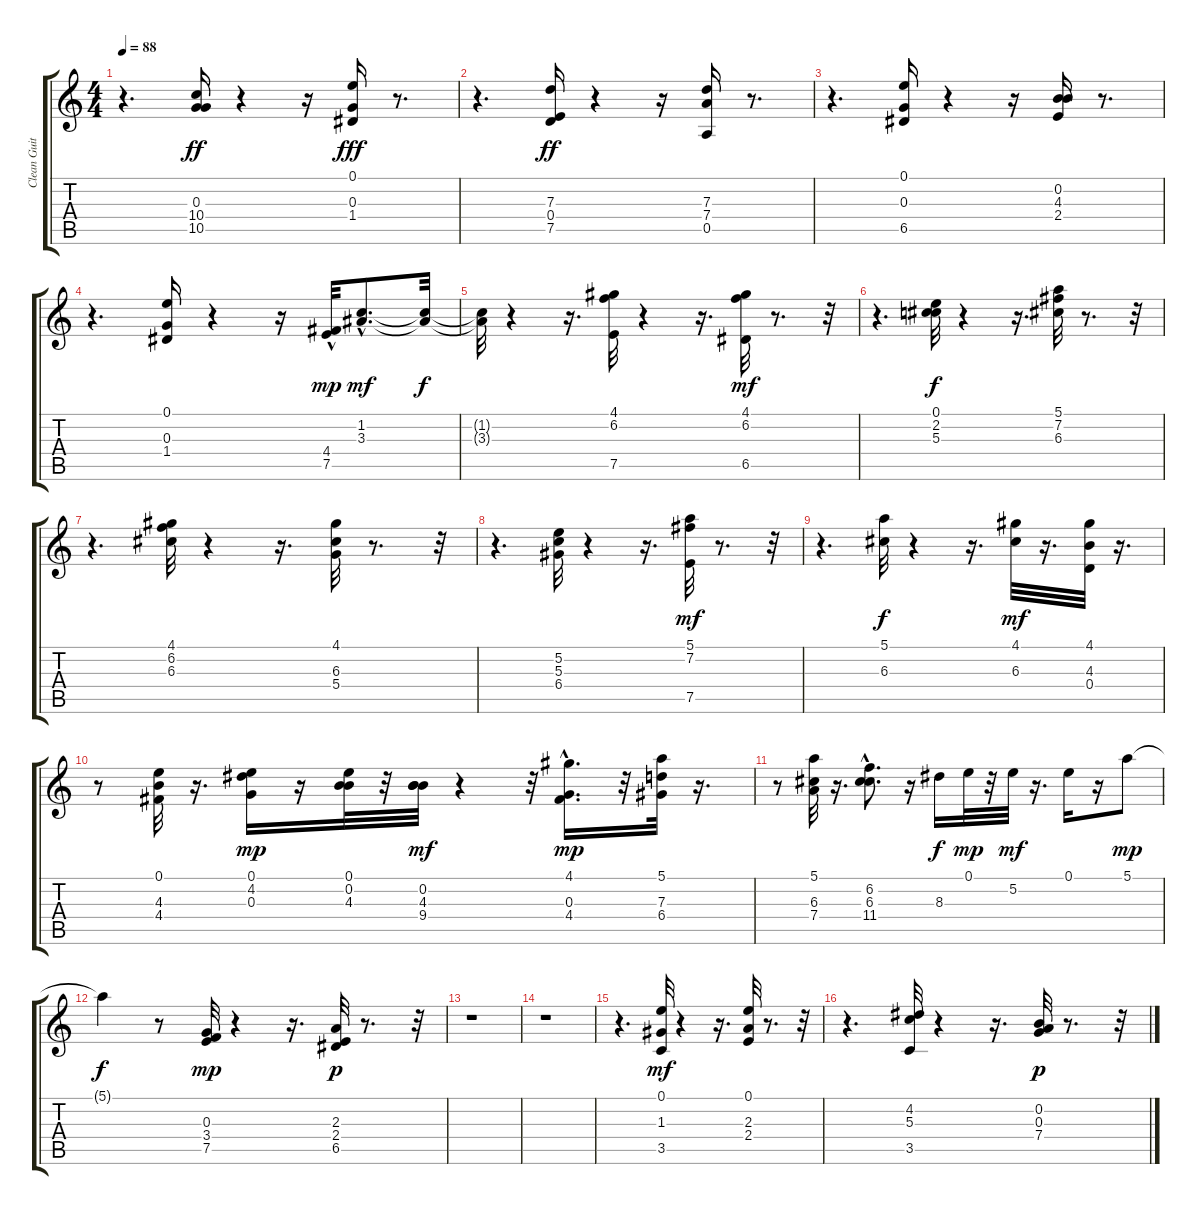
\track ("Clean Guitar" "Clean Guit") {instrument electricguitarclean}
\staff {score tabs}
\tuning (E4 B3 G3 D3 A2 E2) {hide}
\ts (4 4)
\tempo 88
\clef g2
\ks c
r.4{d dy mf} (0.3 10.4 10.5).16{dy ff} r.4 r.16 (0.1 0.3 1.4).16{dy fff} r.8{d} |
r.4{d} (7.3 0.4 7.5).16{dy ff} r.4 r.16 (7.3 7.4 0.5).16 r.8{d} |
r.4{d} (0.1 0.3 6.5).16 r.4 r.16 (0.2 4.3 2.4).16 r.8{d} |
r.4{d} (0.1 0.3 1.4).16 r.4 r.16 (4.4 7.5{hac}).32{dy mp} (1.2{hac} 3.3{hac}).8{d dy mf} (1.2{t} 3.3{t}).32{dy f} |
(1.2{t} 3.3{t}).32 r.4 r.16{d} (4.1 6.2 7.5).32 r.4 r.16{d} (4.1 6.2 6.5).32{dy mf} r.8{d} r.32 |
r.4{d} (0.1 2.2 5.3).32{dy f} r.4 r.16{d} (5.1 7.2 6.3).32 r.8{d} r.32 |
r.4{d} (4.1 6.2 6.3).32 r.4 r.16{d} (4.1 6.3 5.4).32 r.8{d} r.32 |
r.4{d} (5.2 5.3 6.4).32 r.4 r.16{d} (5.1 7.2 7.5).32{dy mf} r.8{d} r.32 |
r.4{d} (5.1 6.3).32{dy f} r.4 r.16{d} (4.1 6.3).32{dy mf} r.16{d} (4.1 4.3 0.4).32 r.16{d} |
r.8 (0.1 4.3 4.4).32 r.16{d} (0.1 4.2 0.3).16{dy mp} r.16 (0.1 0.2 4.3).32 r.32 (0.2 4.3 9.4).32{dy mf} r.4 r.32 (4.1 0.3 4.4{hac}).16{d dy mp} r.32 (5.1 7.3 6.4).32 r.16{d} |
r.8 (5.1 6.3 7.4).32 r.16{d} (6.2 6.3 11.4{hac}).8{d} r.16 8.3.16{dy f} 0.1.32{dy mp} r.32 5.2.32{dy mf} r.16{d} 0.1.16 r.16 5.1.8{dy mp} |
5.1{t}.4{dy f} r.8 (0.3 3.4 7.5).32{dy mp} r.4 r.16{d} (2.3 2.4 6.5).32{dy p} r.8{d} r.32 |
r.1 |
r.1 |
r.4{d} (0.1 1.3 3.5).32{dy mf} r.4 r.16{d} (0.1 2.3 2.4).32 r.8{d} r.32 |
r.4{d} (4.2 5.3 3.5).32 r.4 r.16{d} (0.2 0.3 7.4).32{dy p} r.8{d} r.32
